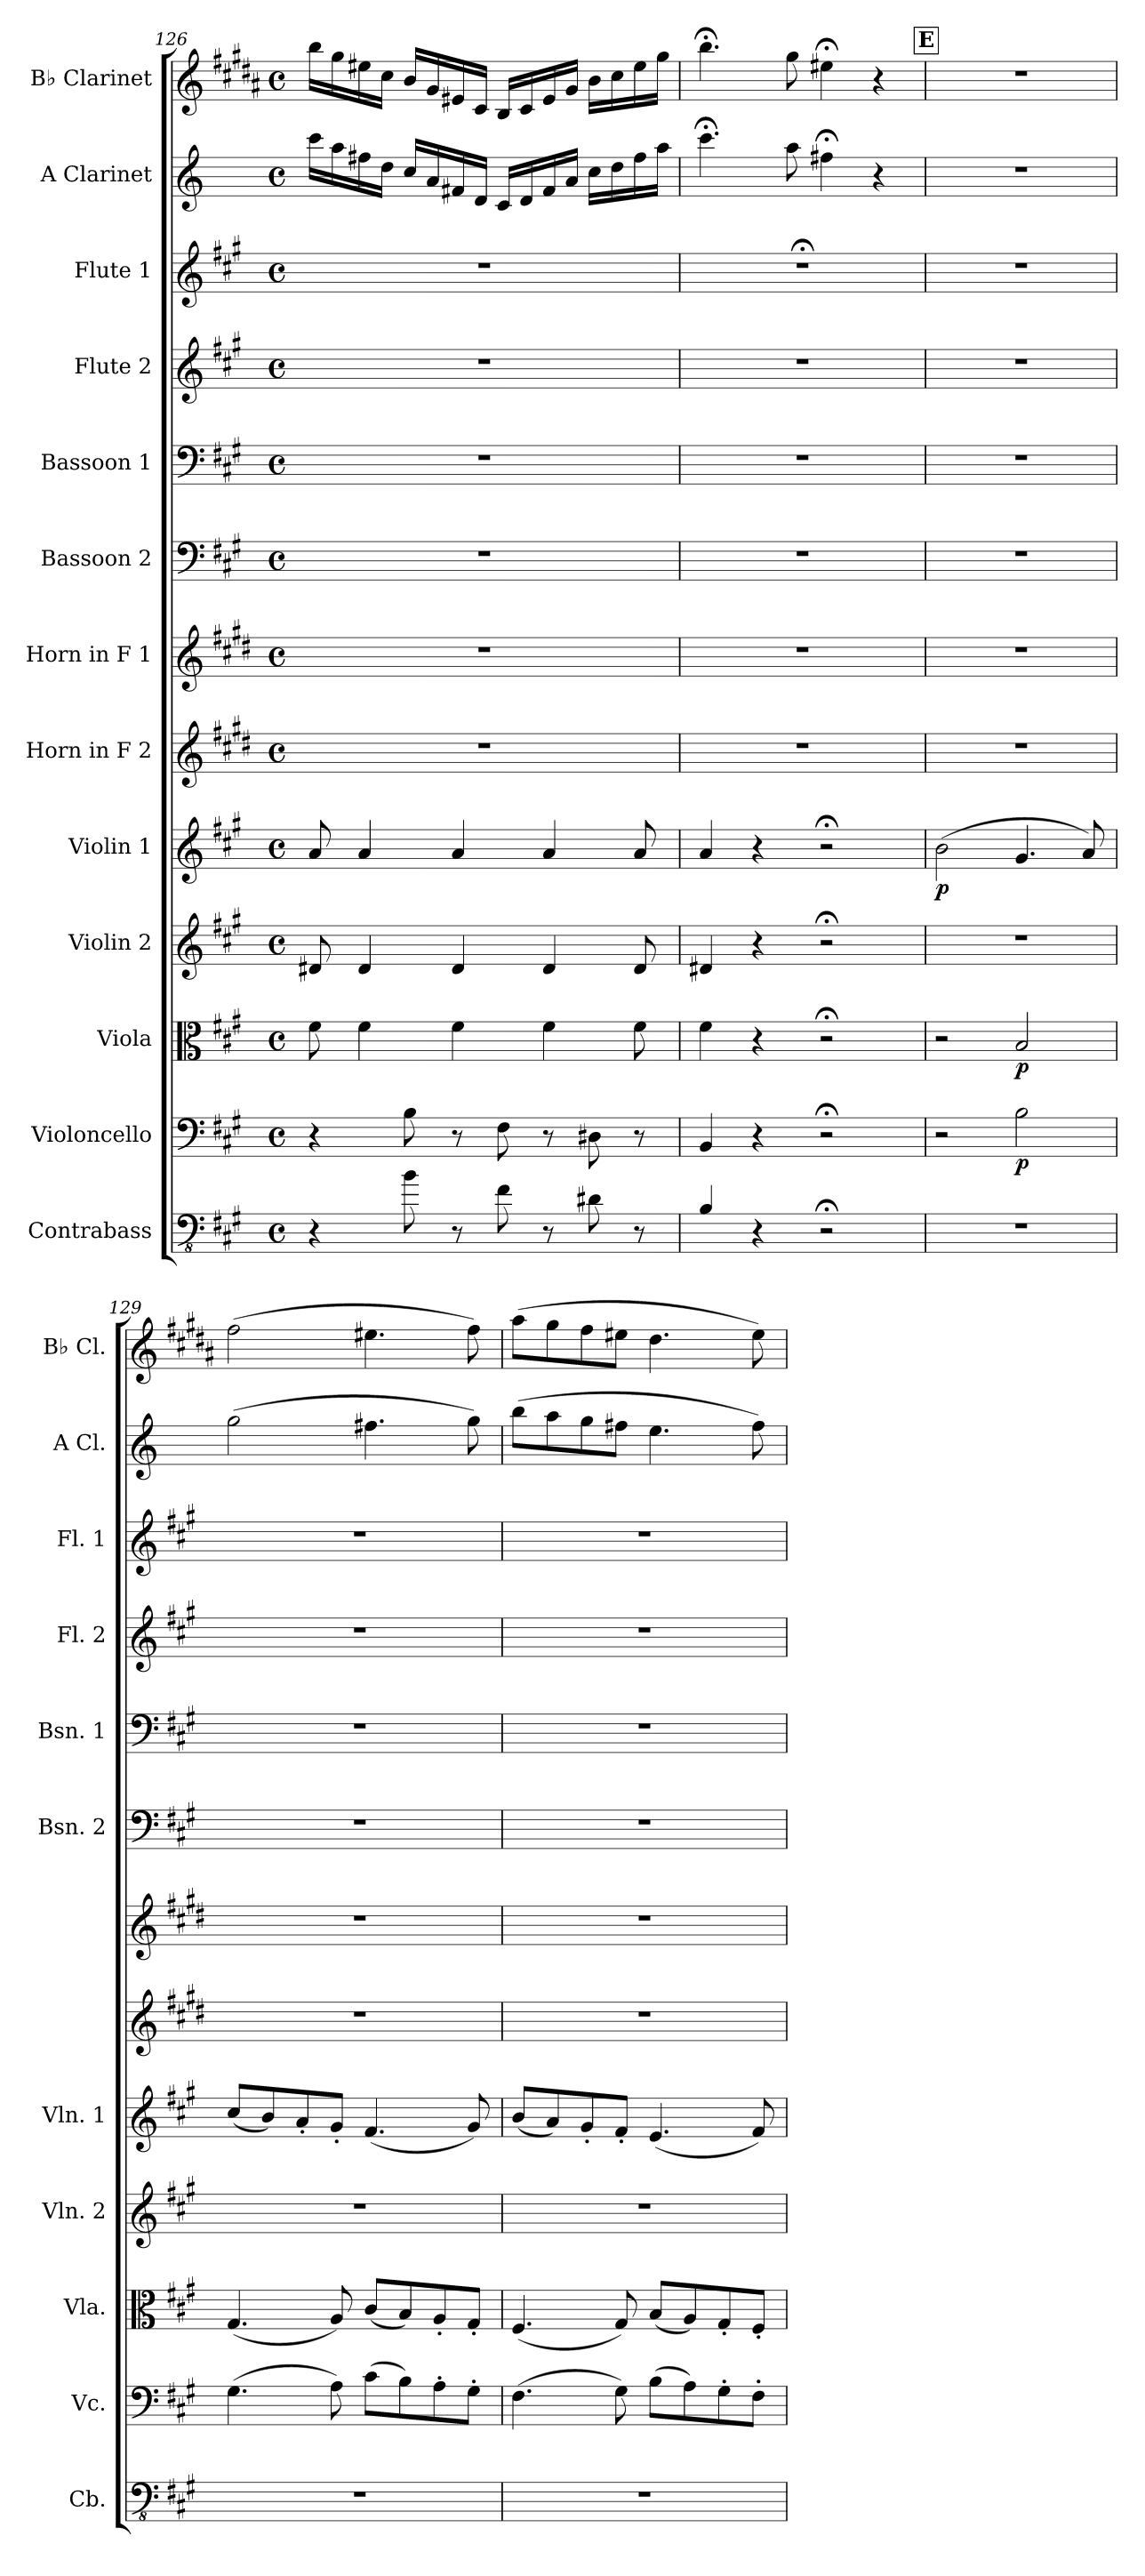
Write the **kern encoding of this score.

**kern	**kern	**dynam	**kern	**dynam	**kern	**kern	**dynam	**kern	**kern	**kern	**kern	**kern	**kern	**kern	**kern
*part13	*part12	*part12	*part11	*part11	*part10	*part9	*part9	*part8	*part7	*part6	*part5	*part4	*part3	*part2	*part1
*staff13	*staff12	*staff12	*staff11	*staff11	*staff10	*staff9	*staff9	*staff8	*staff7	*staff6	*staff5	*staff4	*staff3	*staff2	*staff1
*I"Contrabass	*I"Violoncello	*	*I"Viola	*	*I"Violin 2	*I"Violin 1	*	*I"Horn in F 2	*I"Horn in F 1	*I"Bassoon 2	*I"Bassoon 1	*I"Flute 2	*I"Flute 1	*I"A Clarinet	*I"B♭ Clarinet
*I'Cb.	*I'Vc.	*	*I'Vla.	*	*I'Vln. 2	*I'Vln. 1	*	*	*	*I'Bsn. 2	*I'Bsn. 1	*I'Fl. 2	*I'Fl. 1	*I'A Cl.	*I'B♭ Cl.
*clefFv4	*clefF4	*	*clefC3	*	*clefG2	*clefG2	*	*clefG2	*clefG2	*clefF4	*clefF4	*clefG2	*clefG2	*clefG2	*clefG2
*ITrd7c12	*	*	*	*	*	*	*	*ITrd4c7	*ITrd4c7	*	*	*	*	*ITrd2c3	*ITrd1c2
*k[f#c#g#]	*k[f#c#g#]	*	*k[f#c#g#]	*	*k[f#c#g#]	*k[f#c#g#]	*	*k[f#c#g#]	*k[f#c#g#]	*k[f#c#g#]	*k[f#c#g#]	*k[f#c#g#]	*k[f#c#g#]	*k[f#c#g#]	*k[f#c#g#]
*M4/4	*M4/4	*	*M4/4	*	*M4/4	*M4/4	*	*M4/4	*M4/4	*M4/4	*M4/4	*M4/4	*M4/4	*M4/4	*M4/4
*met(c)	*met(c)	*	*met(c)	*	*met(c)	*met(c)	*	*met(c)	*met(c)	*met(c)	*met(c)	*met(c)	*met(c)	*met(c)	*met(c)
=126	=126	=126	=126	=126	=126	=126	=126	=126	=126	=126	=126	=126	=126	=126	=126
4r	4r	.	8f#\	.	8d#X/	8a/	.	1r	1r	1r	1r	1r	1r	16aa\LL	16aa\LL
.	.	.	.	.	.	.	.	.	.	.	.	.	.	16ff#\	16ff#\
.	.	.	4f#\	.	4d#/	4a/	.	.	.	.	.	.	.	16dd#X\	16dd#X\
.	.	.	.	.	.	.	.	.	.	.	.	.	.	16b\JJ	16b\JJ
8BB\	8B\	.	.	.	.	.	.	.	.	.	.	.	.	16a/LL	16a/LL
.	.	.	.	.	.	.	.	.	.	.	.	.	.	16f#/	16f#/
8r	8r	.	4f#\	.	4d#/	4a/	.	.	.	.	.	.	.	16d#X/	16d#X/
.	.	.	.	.	.	.	.	.	.	.	.	.	.	16B/JJ	16B/JJ
8FF#\	8F#\	.	.	.	.	.	.	.	.	.	.	.	.	16A/LL	16A/LL
.	.	.	.	.	.	.	.	.	.	.	.	.	.	16B/	16B/
8r	8r	.	4f#\	.	4d#/	4a/	.	.	.	.	.	.	.	16d#/	16d#/
.	.	.	.	.	.	.	.	.	.	.	.	.	.	16f#/JJ	16f#/JJ
8DD#X\	8D#X\	.	.	.	.	.	.	.	.	.	.	.	.	16a\LL	16a\LL
.	.	.	.	.	.	.	.	.	.	.	.	.	.	16b\	16b\
8r	8r	.	8f#\	.	8d#/	8a/	.	.	.	.	.	.	.	16dd#\	16dd#\
.	.	.	.	.	.	.	.	.	.	.	.	.	.	16ff#\JJ	16ff#\JJ
!!LO:PB:g=z
=127	=127	=127	=127	=127	=127	=127	=127	=127	=127	=127	=127	=127	=127	=127	=127
4BBB/	4BB/	.	4f#\	.	4d#X/	4a/	.	1r	1r	1r	1r	1r	1r;<	4.aa;<\	4.aa;<\
4r	4r	.	4r	.	4r	4r	.	.	.	.	.	.	.	.	.
.	.	.	.	.	.	.	.	.	.	.	.	.	.	8ff#\	8ff#\
2r;<	2r;<	.	2r;<	.	2r;<	2r;<	.	.	.	.	.	.	.	4dd#X;<\	4dd#X;<\
.	.	.	.	.	.	.	.	.	.	.	.	.	.	4r	4r
!!LO:REH:place=s1:a:B:fs=14:t=E
=128	=128	=128	=128	=128	=128	=128	=128	=128	=128	=128	=128	=128	=128	=128	=128
!	!	!	!	!	!	!	!LO:DY:b	!	!	!	!	!	!	!	!
1r	2r	.	2r	.	1r	(>2b\	p	1r	1r	1r	1r	1r	1r	1r	1r
!	!	!LO:DY:b	!	!LO:DY:b	!	!	!	!	!	!	!	!	!	!	!
.	2B\	p	2B/	p	.	4.g#/	.	.	.	.	.	.	.	.	.
.	.	.	.	.	.	8a/)	.	.	.	.	.	.	.	.	.
=129	=129	=129	=129	=129	=129	=129	=129	=129	=129	=129	=129	=129	=129	=129	=129
1r	(>4.G#\	.	(<4.G#/	.	1r	(<8cc#/L	.	1r	1r	1r	1r	1r	1r	(>2ee\	(>2ee\
.	.	.	.	.	.	8b/)	.	.	.	.	.	.	.	.	.
.	.	.	.	.	.	8a'/	.	.	.	.	.	.	.	.	.
.	8A\)	.	8A/)	.	.	8g#'/J	.	.	.	.	.	.	.	.	.
.	(>8c#\L	.	(<8c#/L	.	.	(<4.f#/	.	.	.	.	.	.	.	4.dd#X\	4.dd#X\
.	8B\)	.	8B/)	.	.	.	.	.	.	.	.	.	.	.	.
.	8A'\	.	8A'/	.	.	.	.	.	.	.	.	.	.	.	.
.	8G#'\J	.	8G#'/J	.	.	8g#/)	.	.	.	.	.	.	.	8ee\)	8ee\)
=130	=130	=130	=130	=130	=130	=130	=130	=130	=130	=130	=130	=130	=130	=130	=130
1r	(>4.F#\	.	(<4.F#/	.	1r	(<8b/L	.	1r	1r	1r	1r	1r	1r	(>8gg#\L	(>8gg#\L
.	.	.	.	.	.	8a/)	.	.	.	.	.	.	.	8ff#\	8ff#\
.	.	.	.	.	.	8g#'/	.	.	.	.	.	.	.	8ee\	8ee\
.	8G#\)	.	8G#/)	.	.	8f#'/J	.	.	.	.	.	.	.	8dd#X\J	8dd#X\J
.	(>8B\L	.	(<8B/L	.	.	(<4.e/	.	.	.	.	.	.	.	4.cc#\	4.cc#\
.	8A\)	.	8A/)	.	.	.	.	.	.	.	.	.	.	.	.
.	8G#'\	.	8G#'/	.	.	.	.	.	.	.	.	.	.	.	.
.	8F#'\J	.	8F#'/J	.	.	8f#/)	.	.	.	.	.	.	.	8dd#\)	8dd#\)
=	=	=	=	=	=	=	=	=	=	=	=	=	=	=	=
*-	*-	*-	*-	*-	*-	*-	*-	*-	*-	*-	*-	*-	*-	*-	*-
